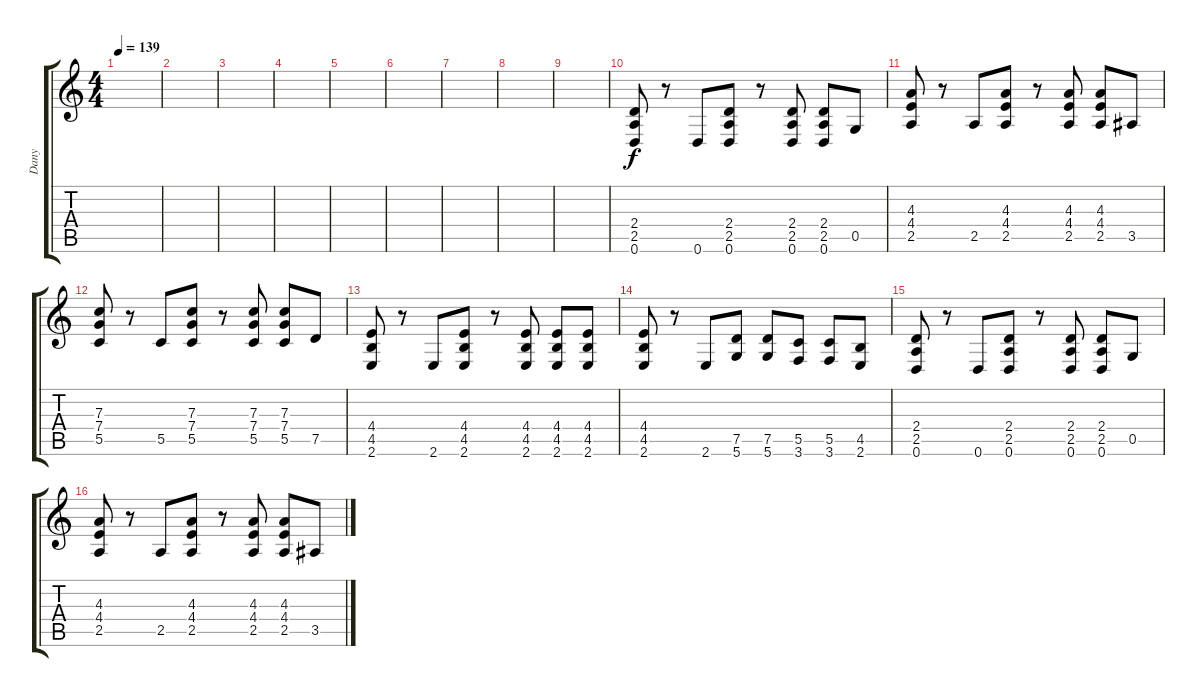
\track ("Dany" "Dany") {instrument distortionguitar}
\staff {score tabs}
\tuning (D4 A3 F3 C3 G2 D2) {hide}
\ts (4 4)
\tempo 139
\clef g2
\ks c
|
|
|
|
|
|
|
|
|
(2.4 2.5 0.6).8{volume 13} r.8 0.6.8 (2.4 2.5 0.6).8 r.8 (2.4 2.5 0.6).8 (2.4 2.5 0.6).8 0.5.8 |
(4.3 4.4 2.5).8 r.8 2.5.8 (4.3 4.4 2.5).8 r.8 (4.3 4.4 2.5).8 (4.3 4.4 2.5).8 3.5.8 |
(7.3 7.4 5.5).8 r.8 5.5.8 (7.3 7.4 5.5).8 r.8 (7.3 7.4 5.5).8 (7.3 7.4 5.5).8 7.5.8 |
(4.4 4.5 2.6).8 r.8 2.6.8 (4.4 4.5 2.6).8 r.8 (4.4 4.5 2.6).8 (4.4 4.5 2.6).8 (4.4 4.5 2.6).8 |
(4.4 4.5 2.6).8 r.8 2.6.8 (7.5 5.6).8 (7.5 5.6).8 (5.5 3.6).8 (5.5 3.6).8 (4.5 2.6).8 |
(2.4 2.5 0.6).8{volume 13} r.8 0.6.8 (2.4 2.5 0.6).8 r.8 (2.4 2.5 0.6).8 (2.4 2.5 0.6).8 0.5.8 |
(4.3 4.4 2.5).8 r.8 2.5.8 (4.3 4.4 2.5).8 r.8 (4.3 4.4 2.5).8 (4.3 4.4 2.5).8 3.5.8
